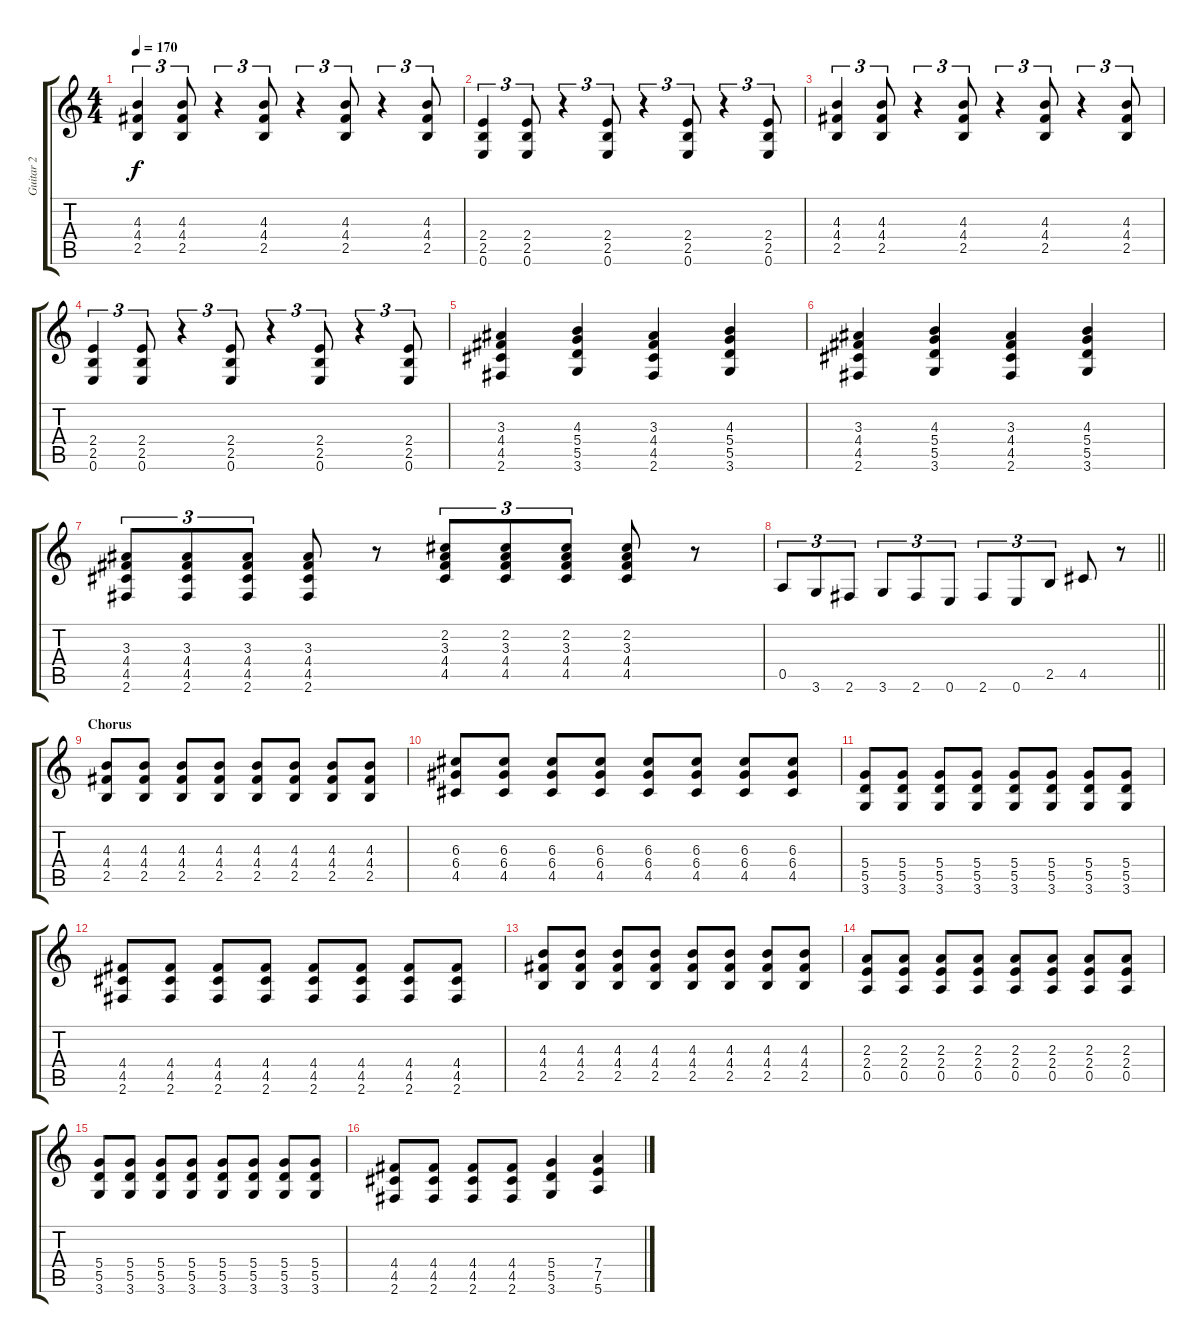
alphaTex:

\track ("Guitar 2" "Guitar 2") {instrument distortionguitar}
\staff {score tabs}
\tuning (E4 B3 G3 D3 A2 E2) {hide}
\ts (4 4)
\tempo 170
\clef g2
\ks c
(4.3 4.4 2.5).4{tu (3 2) dy f} (4.3 4.4 2.5).8{tu (3 2)} r.4{tu (3 2)} (4.3 4.4 2.5).8{tu (3 2)} r.4{tu (3 2)} (4.3 4.4 2.5).8{tu (3 2)} r.4{tu (3 2)} (4.3 4.4 2.5).8{tu (3 2)} |
(2.4 2.5 0.6).4{tu (3 2)} (2.4 2.5 0.6).8{tu (3 2)} r.4{tu (3 2)} (2.4 2.5 0.6).8{tu (3 2)} r.4{tu (3 2)} (2.4 2.5 0.6).8{tu (3 2)} r.4{tu (3 2)} (2.4 2.5 0.6).8{tu (3 2)} |
(4.3 4.4 2.5).4{tu (3 2)} (4.3 4.4 2.5).8{tu (3 2)} r.4{tu (3 2)} (4.3 4.4 2.5).8{tu (3 2)} r.4{tu (3 2)} (4.3 4.4 2.5).8{tu (3 2)} r.4{tu (3 2)} (4.3 4.4 2.5).8{tu (3 2)} |
(2.4 2.5 0.6).4{tu (3 2)} (2.4 2.5 0.6).8{tu (3 2)} r.4{tu (3 2)} (2.4 2.5 0.6).8{tu (3 2)} r.4{tu (3 2)} (2.4 2.5 0.6).8{tu (3 2)} r.4{tu (3 2)} (2.4 2.5 0.6).8{tu (3 2)} |
(3.3 4.4 4.5 2.6).4 (4.3 5.4 5.5 3.6).4 (3.3 4.4 4.5 2.6).4 (4.3 5.4 5.5 3.6).4 |
(3.3 4.4 4.5 2.6).4 (4.3 5.4 5.5 3.6).4 (3.3 4.4 4.5 2.6).4 (4.3 5.4 5.5 3.6).4 |
(3.3 4.4 4.5 2.6).8{tu (3 2)} (3.3 4.4 4.5 2.6).8{tu (3 2)} (3.3 4.4 4.5 2.6).8{tu (3 2)} (3.3 4.4 4.5 2.6).8 r.8 (2.2 3.3 4.4 4.5).8{tu (3 2)} (2.2 3.3 4.4 4.5).8{tu (3 2)} (2.2 3.3 4.4 4.5).8{tu (3 2)} (2.2 3.3 4.4 4.5).8 r.8 |
\barLineRight lightlight
0.5.8{tu (3 2)} 3.6.8{tu (3 2)} 2.6.8{tu (3 2)} 3.6.8{tu (3 2)} 2.6.8{tu (3 2)} 0.6.8{tu (3 2)} 2.6.8{tu (3 2)} 0.6.8{tu (3 2)} 2.5.8{tu (3 2)} 4.5.8 r.8 |
\section ("" "Chorus")
(4.3 4.4 2.5).8{volume 11} (4.3 4.4 2.5).8 (4.3 4.4 2.5).8 (4.3 4.4 2.5).8 (4.3 4.4 2.5).8 (4.3 4.4 2.5).8 (4.3 4.4 2.5).8 (4.3 4.4 2.5).8 |
(6.3 6.4 4.5).8 (6.3 6.4 4.5).8 (6.3 6.4 4.5).8 (6.3 6.4 4.5).8 (6.3 6.4 4.5).8 (6.3 6.4 4.5).8 (6.3 6.4 4.5).8 (6.3 6.4 4.5).8 |
(5.4 5.5 3.6).8 (5.4 5.5 3.6).8 (5.4 5.5 3.6).8 (5.4 5.5 3.6).8 (5.4 5.5 3.6).8 (5.4 5.5 3.6).8 (5.4 5.5 3.6).8 (5.4 5.5 3.6).8 |
(4.4 4.5 2.6).8 (4.4 4.5 2.6).8 (4.4 4.5 2.6).8 (4.4 4.5 2.6).8 (4.4 4.5 2.6).8 (4.4 4.5 2.6).8 (4.4 4.5 2.6).8 (4.4 4.5 2.6).8 |
(4.3 4.4 2.5).8 (4.3 4.4 2.5).8 (4.3 4.4 2.5).8 (4.3 4.4 2.5).8 (4.3 4.4 2.5).8 (4.3 4.4 2.5).8 (4.3 4.4 2.5).8 (4.3 4.4 2.5).8 |
(2.3 2.4 0.5).8 (2.3 2.4 0.5).8 (2.3 2.4 0.5).8 (2.3 2.4 0.5).8 (2.3 2.4 0.5).8 (2.3 2.4 0.5).8 (2.3 2.4 0.5).8 (2.3 2.4 0.5).8 |
(5.4 5.5 3.6).8 (5.4 5.5 3.6).8 (5.4 5.5 3.6).8 (5.4 5.5 3.6).8 (5.4 5.5 3.6).8 (5.4 5.5 3.6).8 (5.4 5.5 3.6).8 (5.4 5.5 3.6).8 |
(4.4 4.5 2.6).8 (4.4 4.5 2.6).8 (4.4 4.5 2.6).8 (4.4 4.5 2.6).8 (5.4 5.5 3.6).4 (7.4 7.5 5.6).4
